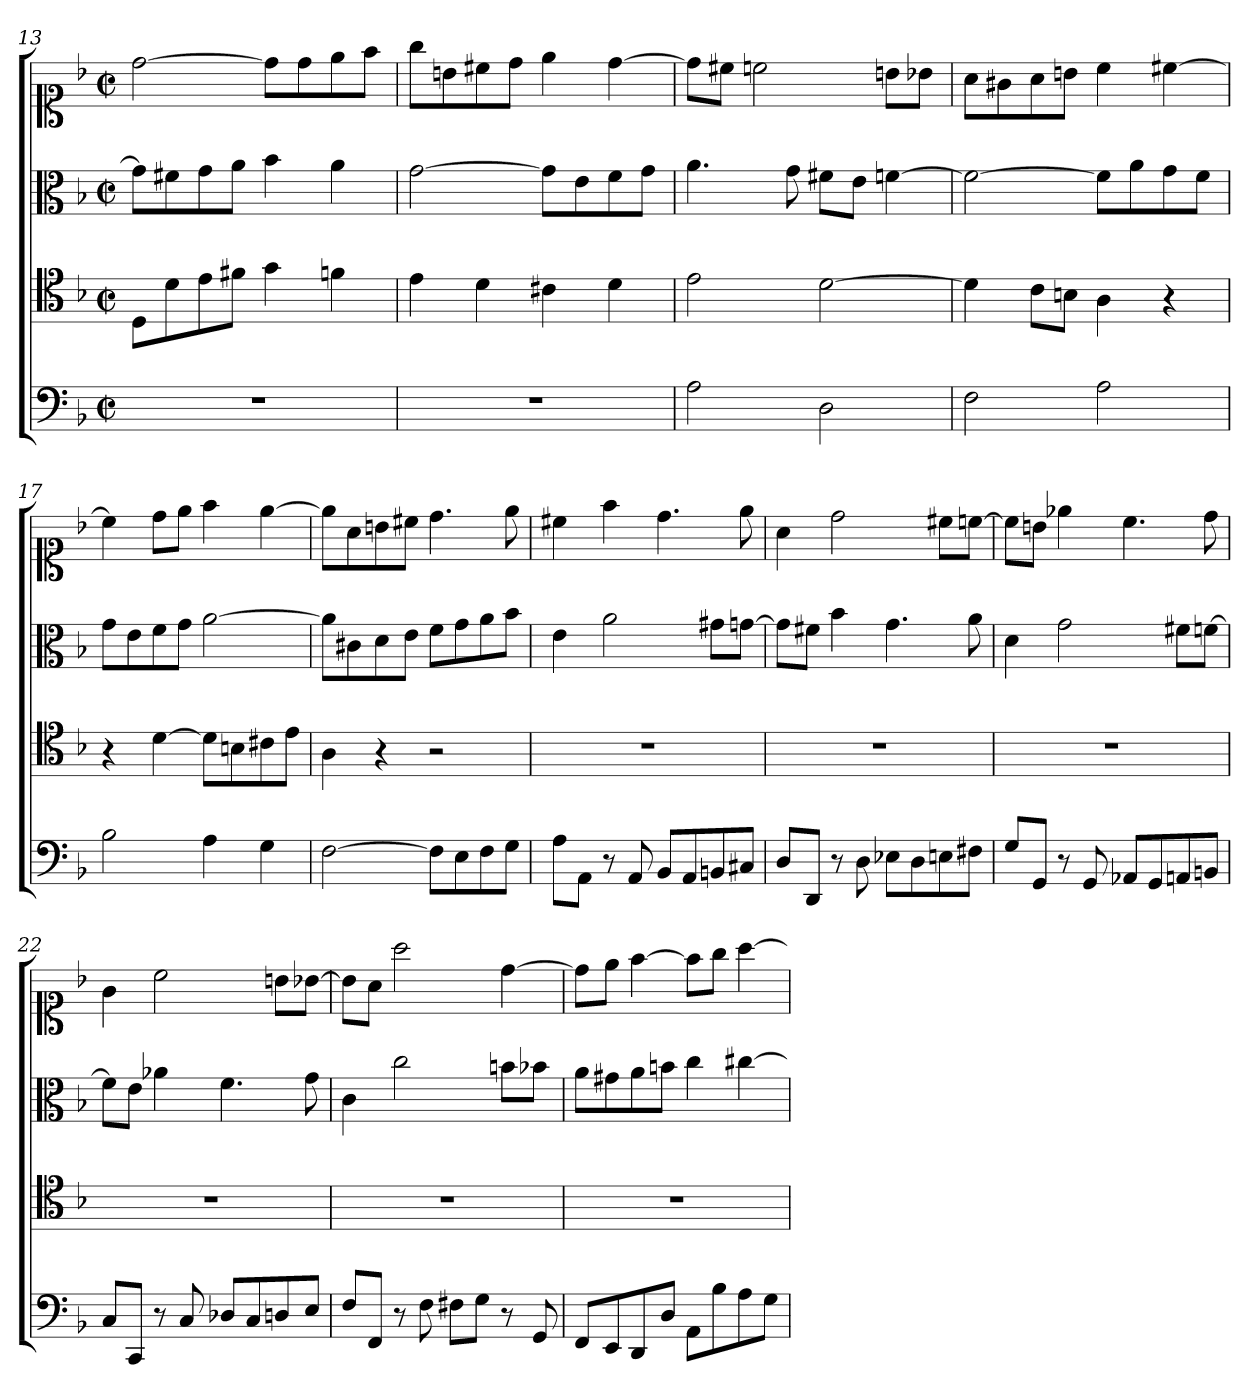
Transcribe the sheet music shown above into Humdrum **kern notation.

**kern	**kern	**kern	**kern
*part4	*part3	*part2	*part1
*staff4	*staff3	*staff2	*staff1
*clefF4	*clefC4	*clefC3	*clefC1
*k[b-]	*k[b-]	*k[b-]	*k[b-]
*d:	*d:	*d:	*d:
*M2/2	*M2/2	*M2/2	*M2/2
*met(c|)	*met(c|)	*met(c|)	*met(c|)
=13	=13	=13	=13
1r	8DL	8gL]	[2dd
.	8d	8f#X	.
.	8e	8g	.
.	8f#XJ	8aJ	.
.	4g	4b-	8ddL]
.	.	.	8dd
.	4fn	4a	8ee
.	.	.	8ffJ
=14	=14	=14	=14
1r	4e	[2g	8ggL
.	.	.	8bn
.	4d	.	8cc#X
.	.	.	8ddJ
.	4c#X	8gL]	4ee
.	.	8e	.
.	4d	8f	[4dd
.	.	8gJ	.
=15	=15	=15	=15
2A	2e	4.a	8ddL]
.	.	.	8cc#XJ
.	.	.	2ccn
.	.	8g	.
2D	[2d	8f#XL	.
.	.	8eJ	.
.	.	[4fn	8bnL
.	.	.	8b-XJ
=16	=16	=16	=16
2F	4d]	2f_	8aL
.	.	.	8g#X
.	8cL	.	8a
.	8BnJ	.	8bnJ
2A	4A	8fL]	4cc
.	.	8a	.
.	4r	8g	[4cc#X
.	.	8fJ	.
=17	=17	=17	=17
2B-	4r	8gL	4cc#]
.	.	8e	.
.	[4d	8f	8ddL
.	.	8gJ	8eeJ
4A	8dL]	[2a	4ff
.	8Bn	.	.
4G	8c#X	.	[4ee
.	8eJ	.	.
=18	=18	=18	=18
[2F	4A	8aL]	8eeL]
.	.	8c#X	8a
.	4r	8d	8bn
.	.	8eJ	8cc#XJ
8FL]	2r	8fL	4.dd
8E	.	8g	.
8F	.	8a	.
8GJ	.	8b-J	8ee
=19	=19	=19	=19
8AL	1r	4e	4cc#X
8AAJ	.	.	.
8r	.	2a	4ff
8AA	.	.	.
8BB-L	.	.	4.dd
8AA	.	.	.
8BBn	.	8g#XL	.
8C#XJ	.	[8gnJ	8ee
=20	=20	=20	=20
8DL	1r	8gL]	4a
8DDJ	.	8f#XJ	.
8r	.	4b-	2dd
8D	.	.	.
8E-XL	.	4.g	.
8D	.	.	.
8En	.	.	8cc#XL
8F#XJ	.	8a	[8ccnJ
=21	=21	=21	=21
8GL	1r	4d	8ccL]
8GGJ	.	.	8bnJ
8r	.	2g	4ee-X
8GG	.	.	.
8AA-XL	.	.	4.cc
8GG	.	.	.
8AAn	.	8f#XL	.
8BBnJ	.	[8fnJ	8dd
=22	=22	=22	=22
8CL	1r	8fL]	4g
8CCJ	.	8eJ	.
8r	.	4a-X	2cc
8C	.	.	.
8D-X/L	.	4.f	.
8C/	.	.	.
8Dn/	.	.	8bnL
8E/J	.	8g	[8b-XJ
=23	=23	=23	=23
8FL	1r	4c	8b-L]
8FFJ	.	.	8aJ
8r	.	2cc	2aa
8F	.	.	.
8F#XL	.	.	.
8GJ	.	.	.
8r	.	8bnL	[4dd
8GG	.	8b-XJ	.
=24	=24	=24	=24
8FFL	1r	8aL	8ddL]
8EE	.	8g#X	8eeJ
8DD	.	8a	[4ff
8DJ	.	8bnJ	.
8AAL	.	4cc	8ffL]
8B-	.	.	8ggJ
8A	.	[4cc#X	[4aa
8GJ	.	.	.
=	=	=	=
*-	*-	*-	*-
